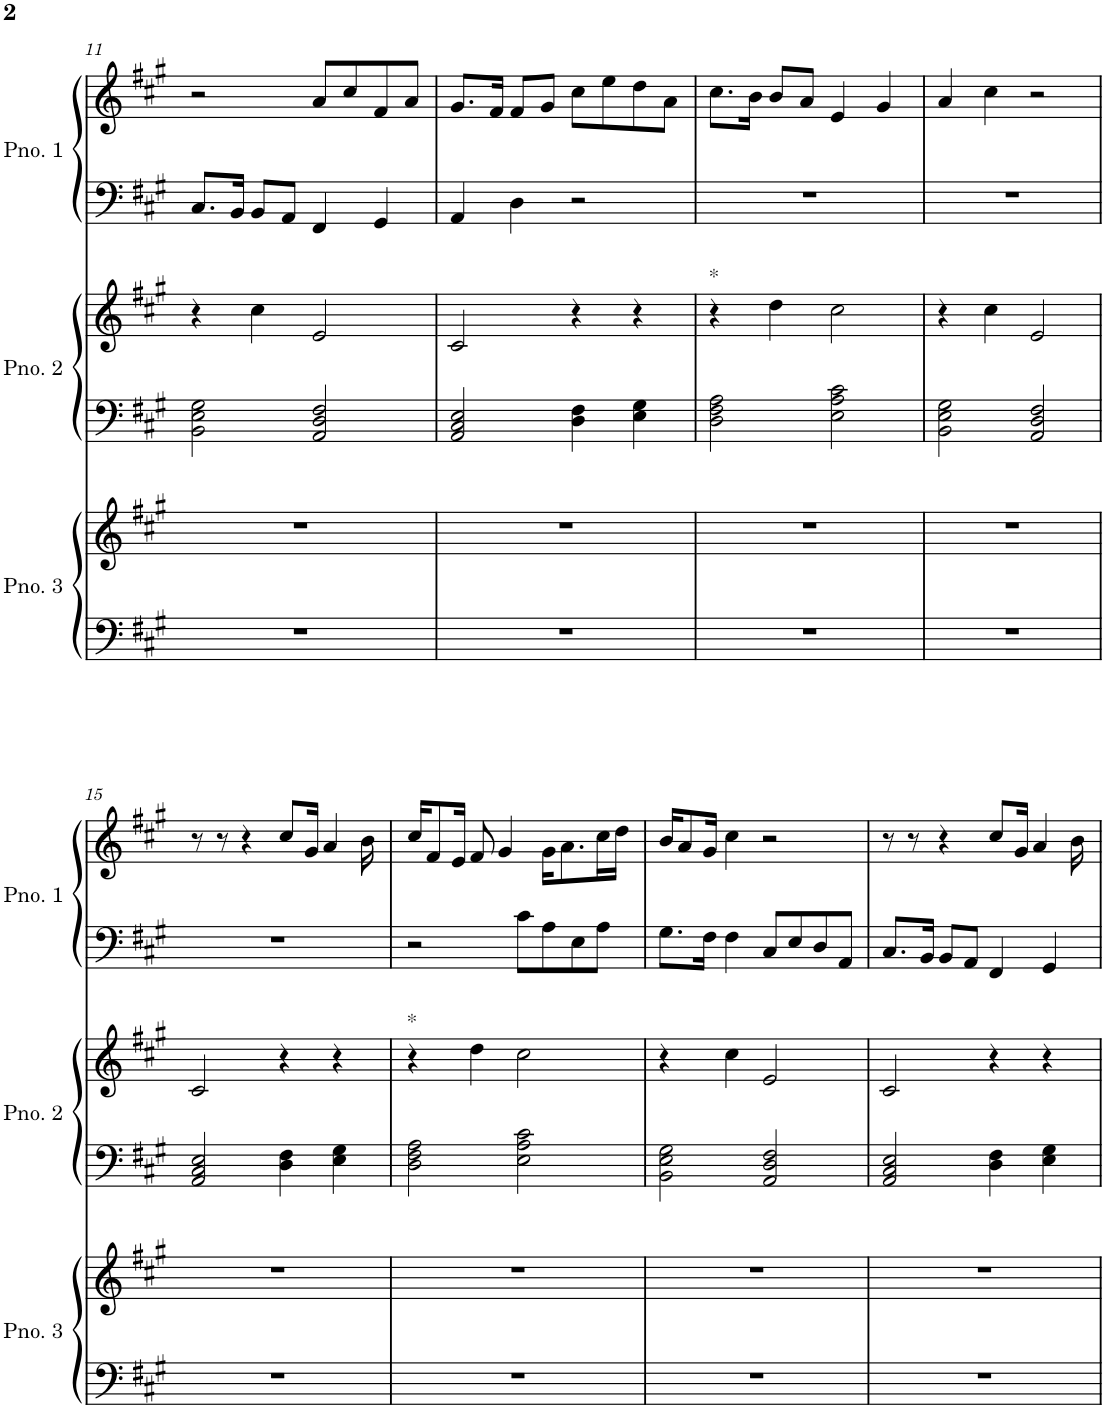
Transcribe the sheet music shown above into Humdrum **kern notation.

**kern	**kern	**kern	**kern	**kern	**kern
*part3	*part3	*part2	*part2	*part1	*part1
*staff6	*staff5	*staff4	*staff3	*staff2	*staff1
*I"Piano 3	*	*I"Piano 2	*	*I"Piano 1	*
*I'Pno. 3	*	*I'Pno. 2	*	*I'Pno. 1	*
!!LO:PB:g=z
*clefF4	*clefG2	*clefF4	*clefG2	*clefF4	*clefG2
*k[f#c#g#]	*k[f#c#g#]	*k[f#c#g#]	*k[f#c#g#]	*k[f#c#g#]	*k[f#c#g#]
*M4/4	*M4/4	*M4/4	*M4/4	*M4/4	*M4/4
=11	=11	=11	=11	=11	=11
1r	1r	2BB\ 2E\ 2G#\	4r	8.C#/L	2r
.	.	.	.	16BB/Jk	.
.	.	.	4cc#\	8BB/L	.
.	.	.	.	8AA/J	.
.	.	2AA/ 2D/ 2F#/	2e/	4FF#/	8a/L
.	.	.	.	.	8cc#/
.	.	.	.	4GG#/	8f#/
.	.	.	.	.	8a/J
=12	=12	=12	=12	=12	=12
1r	1r	2AA/ 2C#/ 2E/	2c#/	4AA/	8.g#/L
.	.	.	.	.	16f#/Jk
.	.	.	.	4D\	8f#/L
.	.	.	.	.	8g#/J
.	.	4D\ 4F#\	4r	2r	8cc#\L
.	.	.	.	.	8ee\
.	.	4E\ 4G#\	4r	.	8dd\
.	.	.	.	.	8a\J
=13	=13	=13	=13	=13	=13
!	!	!	!LO:TX:a:t=*	!	!
1r	1r	2D\ 2F#\ 2A\	4r	1r	8.cc#\L
.	.	.	.	.	16b\Jk
.	.	.	4dd\	.	8b/L
.	.	.	.	.	8a/J
.	.	2E\ 2A\ 2c#\	2cc#\	.	4e/
.	.	.	.	.	4g#/
=14	=14	=14	=14	=14	=14
1r	1r	2BB\ 2E\ 2G#\	4r	1r	4a/
.	.	.	4cc#\	.	4cc#\
.	.	2AA/ 2D/ 2F#/	2e/	.	2r
!!LO:LB:g=z
=15	=15	=15	=15	=15	=15
1r	1r	2AA/ 2C#/ 2E/	2c#/	1r	8r
.	.	.	.	.	8r
.	.	.	.	.	4r
.	.	4D\ 4F#\	4r	.	8cc#/L
.	.	.	.	.	16g#/Jk
.	.	.	.	.	4a/
.	.	4E\ 4G#\	4r	.	.
.	.	.	.	.	16b\
=16	=16	=16	=16	=16	=16
!	!	!	!LO:TX:a:t=*	!	!
1r	1r	2D\ 2F#\ 2A\	4r	2r	16cc#/KL
.	.	.	.	.	8f#/
.	.	.	.	.	16e/Jk
.	.	.	4dd\	.	8f#/
.	.	.	.	.	4g#/
.	.	2E\ 2A\ 2c#\	2cc#\	8c#\L	.
.	.	.	.	8A\	16g#\KL
.	.	.	.	.	8.a\
.	.	.	.	8E\	.
.	.	.	.	8A\J	16cc#\L
.	.	.	.	.	16dd\JJ
=17	=17	=17	=17	=17	=17
1r	1r	2BB\ 2E\ 2G#\	4r	8.G#\L	16b/KL
.	.	.	.	.	8a/
.	.	.	.	16F#\Jk	16g#/Jk
.	.	.	4cc#\	4F#\	4cc#\
.	.	2AA/ 2D/ 2F#/	2e/	8C#/L	2r
.	.	.	.	8E/	.
.	.	.	.	8D/	.
.	.	.	.	8AA/J	.
=18	=18	=18	=18	=18	=18
1r	1r	2AA/ 2C#/ 2E/	2c#/	8.C#/L	8r
.	.	.	.	.	8r
.	.	.	.	16BB/Jk	.
.	.	.	.	8BB/L	4r
.	.	.	.	8AA/J	.
.	.	4D\ 4F#\	4r	4FF#/	8cc#/L
.	.	.	.	.	16g#/Jk
.	.	.	.	.	4a/
.	.	4E\ 4G#\	4r	4GG#/	.
.	.	.	.	.	16b\
=	=	=	=	=	=
*-	*-	*-	*-	*-	*-
